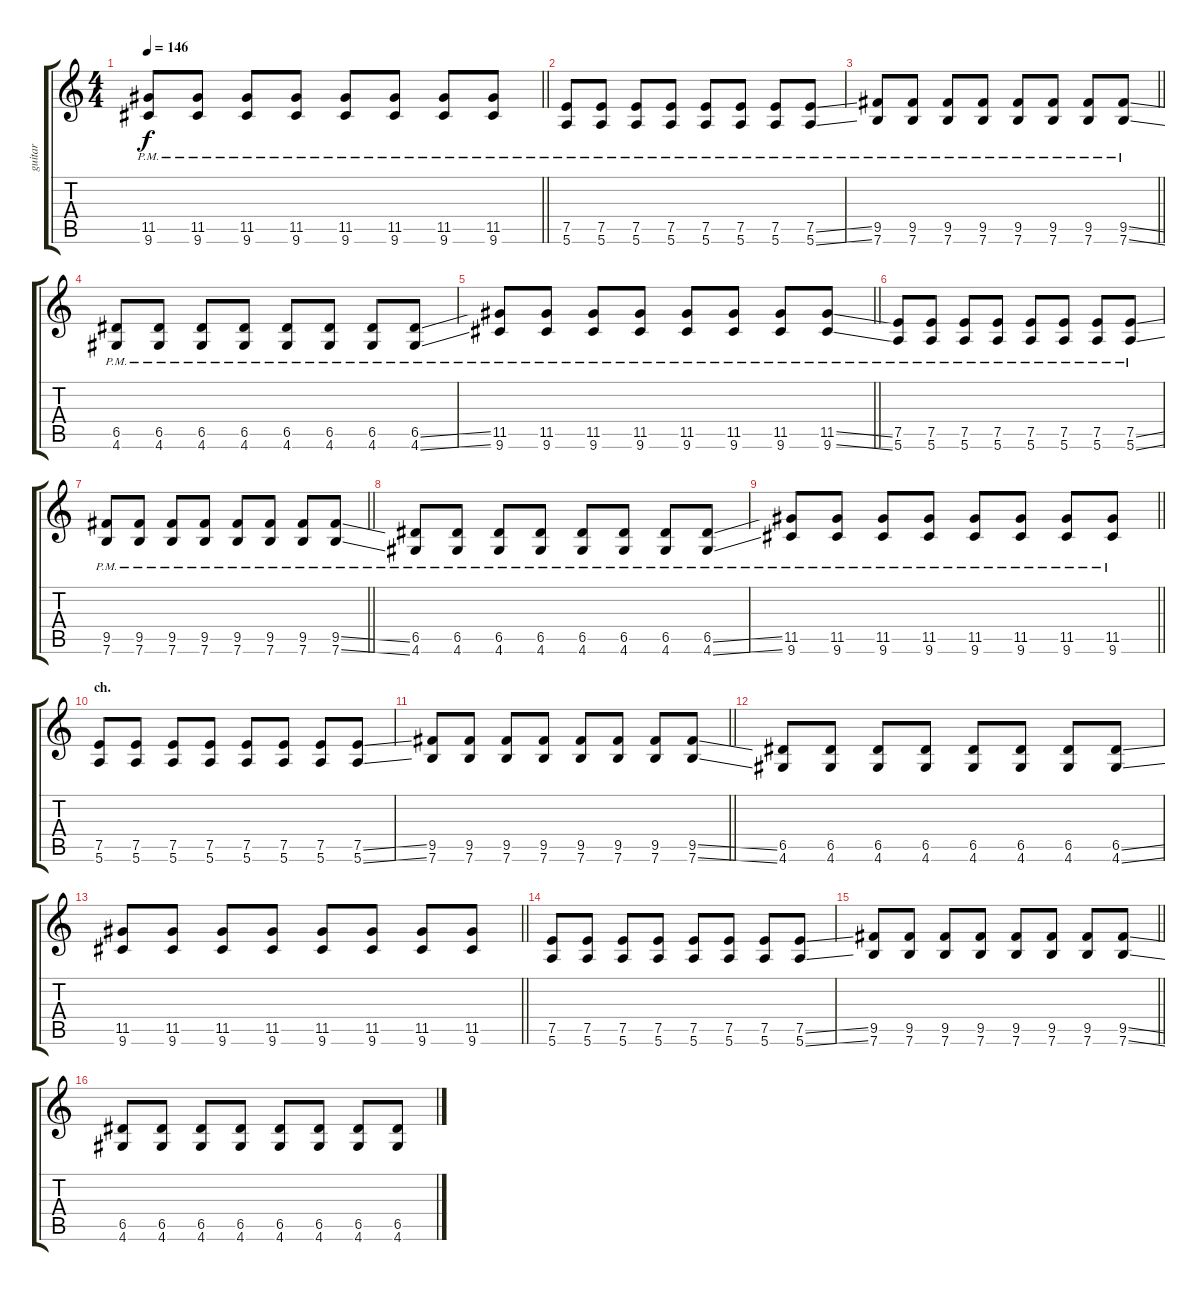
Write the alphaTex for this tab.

\track ("guitar" "guitar") {instrument electricguitarclean}
\staff {score tabs}
\tuning (E4 B3 G3 D3 A2 E2) {hide}
\ts (4 4)
\tempo 146
\clef g2
\barLineRight lightlight
\ks c
(11.5{pm} 9.6{pm}).8{dy f} (11.5{pm} 9.6{pm}).8 (11.5{pm} 9.6{pm}).8 (11.5{pm} 9.6{pm}).8 (11.5{pm} 9.6{pm}).8 (11.5{pm} 9.6{pm}).8 (11.5{pm} 9.6{pm}).8 (11.5{pm} 9.6{pm}).8 |
(7.5{pm} 5.6{pm}).8 (7.5{pm} 5.6{pm}).8 (7.5{pm} 5.6{pm}).8 (7.5{pm} 5.6{pm}).8 (7.5{pm} 5.6{pm}).8 (7.5{pm} 5.6{pm}).8 (7.5{pm} 5.6{pm}).8 (7.5{ss pm} 5.6{ss pm}).8 |
\barLineRight lightlight
(9.5{pm} 7.6{pm}).8 (9.5{pm} 7.6{pm}).8 (9.5{pm} 7.6{pm}).8 (9.5{pm} 7.6{pm}).8 (9.5{pm} 7.6{pm}).8 (9.5{pm} 7.6{pm}).8 (9.5{pm} 7.6{pm}).8 (9.5{ss pm} 7.6{ss pm}).8 |
(6.5{pm} 4.6{pm}).8 (6.5{pm} 4.6{pm}).8 (6.5{pm} 4.6{pm}).8 (6.5{pm} 4.6{pm}).8 (6.5{pm} 4.6{pm}).8 (6.5{pm} 4.6{pm}).8 (6.5{pm} 4.6{pm}).8 (6.5{ss pm} 4.6{ss pm}).8 |
\barLineRight lightlight
(11.5{pm} 9.6{pm}).8 (11.5{pm} 9.6{pm}).8 (11.5{pm} 9.6{pm}).8 (11.5{pm} 9.6{pm}).8 (11.5{pm} 9.6{pm}).8 (11.5{pm} 9.6{pm}).8 (11.5{pm} 9.6{pm}).8 (11.5{ss pm} 9.6{ss pm}).8 |
(7.5{pm} 5.6{pm}).8 (7.5{pm} 5.6{pm}).8 (7.5{pm} 5.6{pm}).8 (7.5{pm} 5.6{pm}).8 (7.5{pm} 5.6{pm}).8 (7.5{pm} 5.6{pm}).8 (7.5{pm} 5.6{pm}).8 (7.5{ss pm} 5.6{ss pm}).8 |
\barLineRight lightlight
(9.5{pm} 7.6{pm}).8 (9.5{pm} 7.6{pm}).8 (9.5{pm} 7.6{pm}).8 (9.5{pm} 7.6{pm}).8 (9.5{pm} 7.6{pm}).8 (9.5{pm} 7.6{pm}).8 (9.5{pm} 7.6{pm}).8 (9.5{ss pm} 7.6{ss pm}).8 |
(6.5{pm} 4.6{pm}).8 (6.5{pm} 4.6{pm}).8 (6.5{pm} 4.6{pm}).8 (6.5{pm} 4.6{pm}).8 (6.5{pm} 4.6{pm}).8 (6.5{pm} 4.6{pm}).8 (6.5{pm} 4.6{pm}).8 (6.5{ss pm} 4.6{ss pm}).8 |
\barLineRight lightlight
(11.5{pm} 9.6{pm}).8 (11.5{pm} 9.6{pm}).8 (11.5{pm} 9.6{pm}).8 (11.5{pm} 9.6{pm}).8 (11.5{pm} 9.6{pm}).8 (11.5{pm} 9.6{pm}).8 (11.5{pm} 9.6{pm}).8 (11.5{pm} 9.6{pm}).8 |
\section ("" "ch.")
(7.5 5.6).8 (7.5 5.6).8 (7.5 5.6).8 (7.5 5.6).8 (7.5 5.6).8 (7.5 5.6).8 (7.5 5.6).8 (7.5{ss} 5.6{ss}).8 |
\barLineRight lightlight
(9.5 7.6).8 (9.5 7.6).8 (9.5 7.6).8 (9.5 7.6).8 (9.5 7.6).8 (9.5 7.6).8 (9.5 7.6).8 (9.5{ss} 7.6{ss}).8 |
(6.5 4.6).8 (6.5 4.6).8 (6.5 4.6).8 (6.5 4.6).8 (6.5 4.6).8 (6.5 4.6).8 (6.5 4.6).8 (6.5{ss} 4.6{ss}).8 |
\barLineRight lightlight
(11.5 9.6).8 (11.5 9.6).8 (11.5 9.6).8 (11.5 9.6).8 (11.5 9.6).8 (11.5 9.6).8 (11.5 9.6).8 (11.5 9.6).8 |
(7.5 5.6).8 (7.5 5.6).8 (7.5 5.6).8 (7.5 5.6).8 (7.5 5.6).8 (7.5 5.6).8 (7.5 5.6).8 (7.5{ss} 5.6{ss}).8 |
\barLineRight lightlight
(9.5 7.6).8 (9.5 7.6).8 (9.5 7.6).8 (9.5 7.6).8 (9.5 7.6).8 (9.5 7.6).8 (9.5 7.6).8 (9.5{ss} 7.6{ss}).8 |
(6.5 4.6).8 (6.5 4.6).8 (6.5 4.6).8 (6.5 4.6).8 (6.5 4.6).8 (6.5 4.6).8 (6.5 4.6).8 (6.5{ss} 4.6{ss}).8
